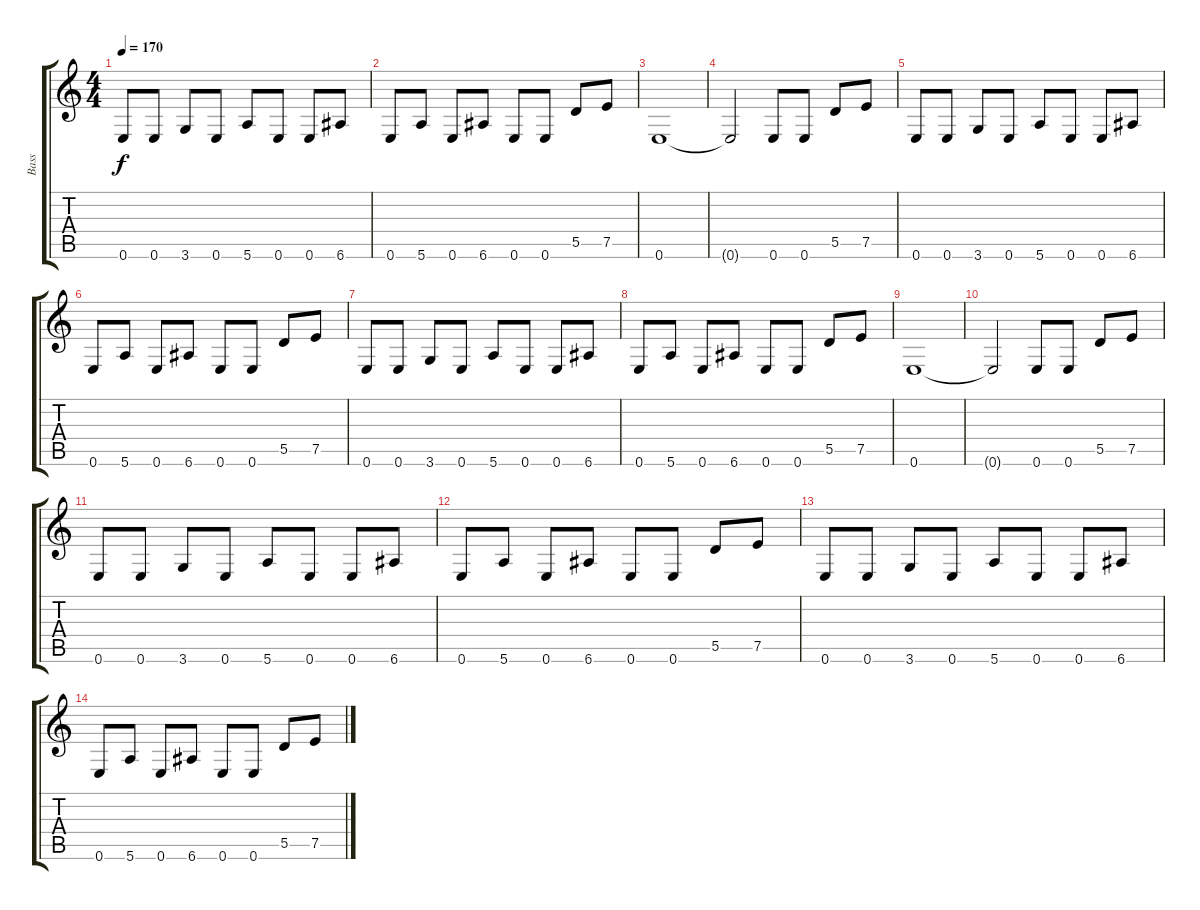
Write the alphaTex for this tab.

\track ("Bass" "Bass") {instrument electricbasspick}
\staff {score tabs}
\tuning (E4 B3 G3 D3 A2 E2) {hide}
\ts (4 4)
\tempo 170
\clef g2
\ks c
0.6.8{dy f} 0.6.8 3.6.8 0.6.8 5.6.8 0.6.8 0.6.8 6.6.8 |
0.6.8 5.6.8 0.6.8 6.6.8 0.6.8 0.6.8 5.5.8 7.5.8 |
0.6.1 |
0.6{t}.2 0.6.8 0.6.8 5.5.8 7.5.8 |
0.6.8 0.6.8 3.6.8 0.6.8 5.6.8 0.6.8 0.6.8 6.6.8 |
0.6.8 5.6.8 0.6.8 6.6.8 0.6.8 0.6.8 5.5.8 7.5.8 |
0.6.8 0.6.8 3.6.8 0.6.8 5.6.8 0.6.8 0.6.8 6.6.8 |
0.6.8 5.6.8 0.6.8 6.6.8 0.6.8 0.6.8 5.5.8 7.5.8 |
0.6.1 |
0.6{t}.2 0.6.8 0.6.8 5.5.8 7.5.8 |
0.6.8 0.6.8 3.6.8 0.6.8 5.6.8 0.6.8 0.6.8 6.6.8 |
0.6.8 5.6.8 0.6.8 6.6.8 0.6.8 0.6.8 5.5.8 7.5.8 |
0.6.8 0.6.8 3.6.8 0.6.8 5.6.8 0.6.8 0.6.8 6.6.8 |
0.6.8 5.6.8 0.6.8 6.6.8 0.6.8 0.6.8 5.5.8 7.5.8
